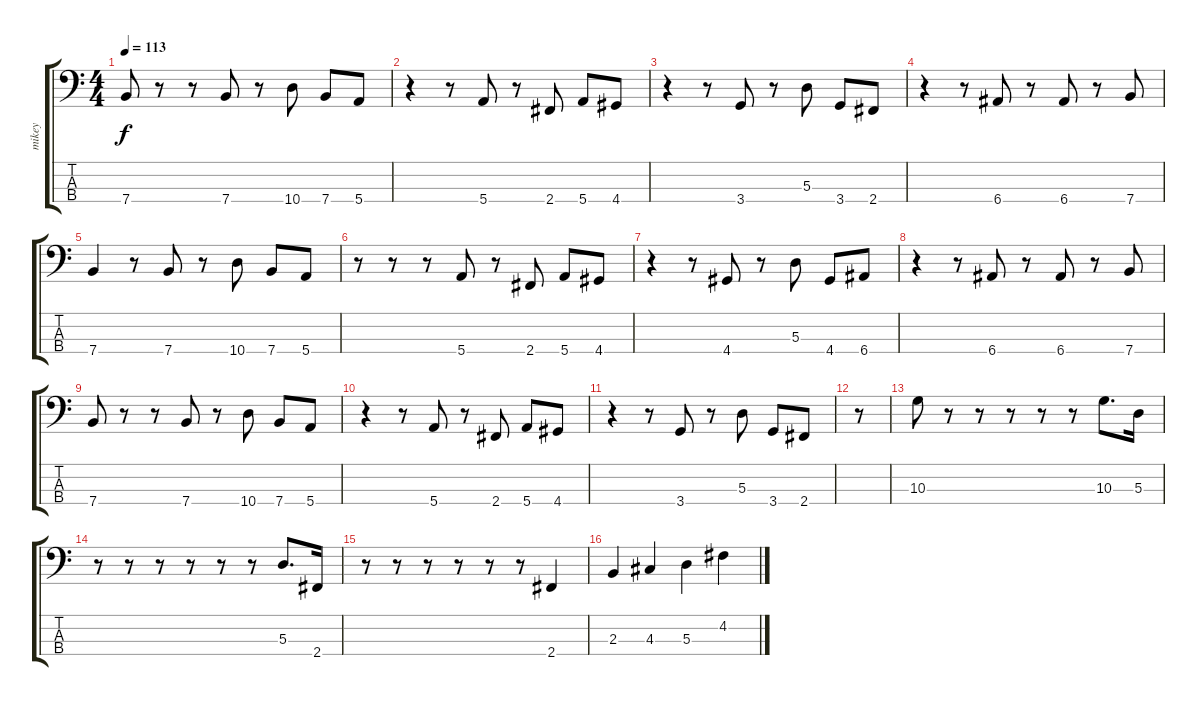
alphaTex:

\track ("mikey" "mikey") {instrument electricbassfinger}
\staff {score tabs}
\tuning (G2 D2 A1 E1) {hide}
\ts (4 4)
\tempo 113
\clef f4
\ks c
7.4.8{dy f} r.8 r.8 7.4.8 r.8 10.4.8 7.4.8 5.4.8 |
r.4 r.8 5.4.8 r.8 2.4.8 5.4.8 4.4.8 |
r.4 r.8 3.4.8 r.8 5.3.8 3.4.8 2.4.8 |
r.4 r.8 6.4.8 r.8 6.4.8 r.8 7.4.8 |
7.4.4 r.8 7.4.8 r.8 10.4.8 7.4.8 5.4.8 |
r.8 r.8 r.8 5.4.8 r.8 2.4.8 5.4.8 4.4.8 |
r.4 r.8 4.4.8 r.8 5.3.8 4.4.8 6.4.8 |
r.4 r.8 6.4.8 r.8 6.4.8 r.8 7.4.8 |
7.4.8 r.8 r.8 7.4.8 r.8 10.4.8 7.4.8 5.4.8 |
r.4 r.8 5.4.8 r.8 2.4.8 5.4.8 4.4.8 |
r.4 r.8 3.4.8 r.8 5.3.8 3.4.8 2.4.8 |
r.8 |
10.3.8 r.8 r.8 r.8 r.8 r.8 10.3.8{d} 5.3.16 |
r.8 r.8 r.8 r.8 r.8 r.8 5.3.8{d} 2.4.16 |
r.8 r.8 r.8 r.8 r.8 r.8 2.4.4 |
2.3.4 4.3.4 5.3.4 4.2.4
